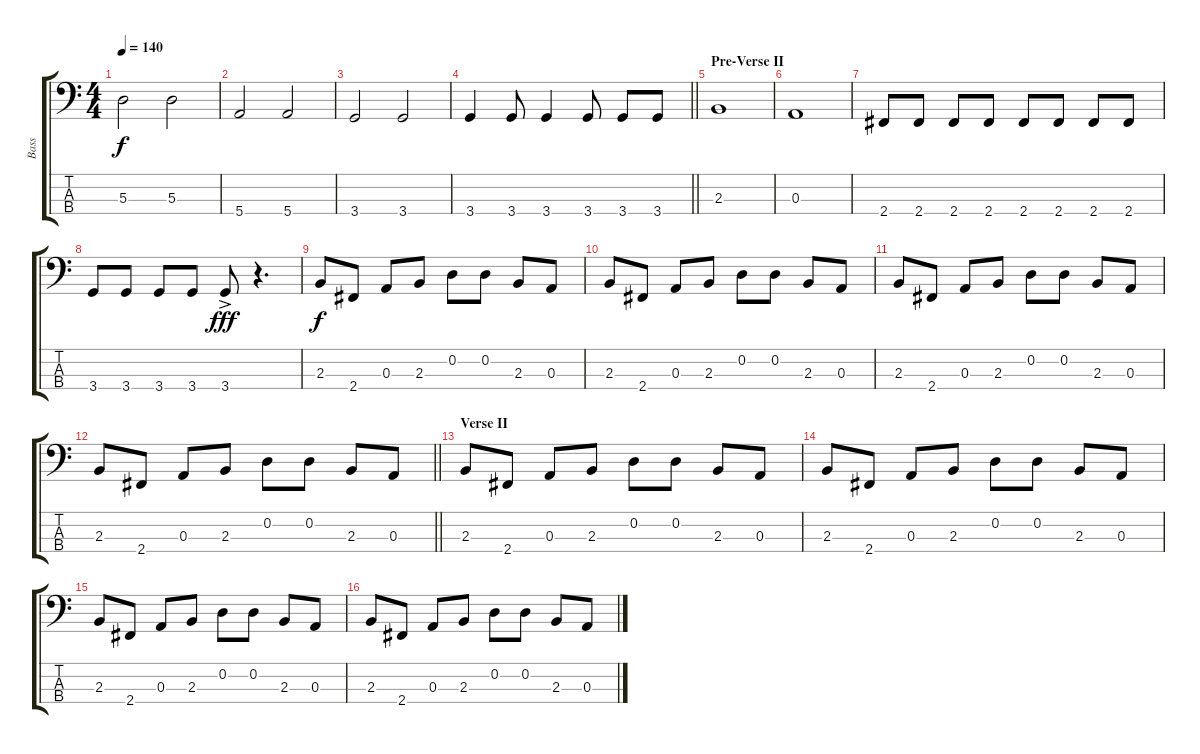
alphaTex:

\track ("Bass" "Bass") {instrument electricbasspick}
\staff {score tabs}
\tuning (G2 D2 A1 E1) {hide}
\ts (4 4)
\tempo 140
\clef f4
\ks c
5.3.2{dy f} 5.3.2 |
5.4.2 5.4.2 |
3.4.2 3.4.2 |
\barLineRight lightlight
3.4.4 3.4.8 3.4.4 3.4.8 3.4.8 3.4.8 |
\section ("" "Pre-Verse II")
2.3.1 |
0.3.1 |
2.4.8 2.4.8 2.4.8 2.4.8 2.4.8 2.4.8 2.4.8 2.4.8 |
3.4.8 3.4.8 3.4.8 3.4.8 3.4{ac}.8{dy fff} r.4{d} |
2.3.8{dy f} 2.4.8 0.3.8 2.3.8 0.2.8 0.2.8 2.3.8 0.3.8 |
2.3.8 2.4.8 0.3.8 2.3.8 0.2.8 0.2.8 2.3.8 0.3.8 |
2.3.8 2.4.8 0.3.8 2.3.8 0.2.8 0.2.8 2.3.8 0.3.8 |
\barLineRight lightlight
2.3.8 2.4.8 0.3.8 2.3.8 0.2.8 0.2.8 2.3.8 0.3.8 |
\section ("" "Verse II")
2.3.8 2.4.8 0.3.8 2.3.8 0.2.8 0.2.8 2.3.8 0.3.8 |
2.3.8 2.4.8 0.3.8 2.3.8 0.2.8 0.2.8 2.3.8 0.3.8 |
2.3.8 2.4.8 0.3.8 2.3.8 0.2.8 0.2.8 2.3.8 0.3.8 |
2.3.8 2.4.8 0.3.8 2.3.8 0.2.8 0.2.8 2.3.8 0.3.8
